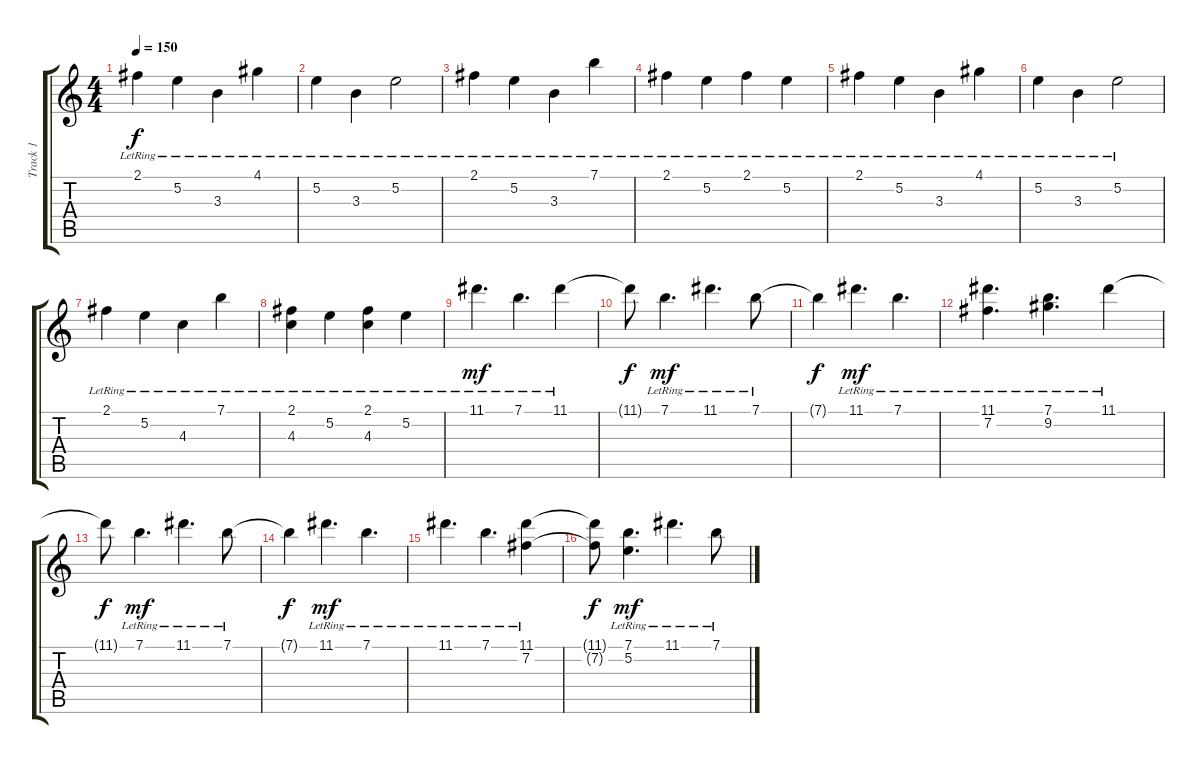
\track ("Track 1" "Track 1") {instrument electricguitarjazz}
\staff {score tabs}
\tuning (E4 B3 Ab3 E3 B2 E2) {hide}
\ts (4 4)
\tempo 150
\clef g2
\ks c
2.1{lr}.4{dy f} 5.2{lr}.4 3.3{lr}.4 4.1{lr}.4 |
5.2{lr}.4 3.3{lr}.4 5.2{lr}.2 |
2.1{lr}.4 5.2{lr}.4 3.3{lr}.4 7.1{lr}.4 |
2.1{lr}.4 5.2{lr}.4 2.1{lr}.4 5.2{lr}.4 |
2.1{lr}.4 5.2{lr}.4 3.3{lr}.4 4.1{lr}.4 |
5.2{lr}.4 3.3{lr}.4 5.2{lr}.2 |
2.1{lr}.4 5.2{lr}.4 4.3{lr}.4 7.1{lr}.4 |
(2.1{lr} 4.3).4 5.2{lr}.4 (2.1{lr} 4.3).4 5.2{lr}.4 |
11.1{lr}.4{d dy mf} 7.1{lr}.4{d} 11.1{lr}.4 |
11.1{t}.8{dy f} 7.1{lr}.4{d dy mf} 11.1{lr}.4{d} 7.1{lr}.8 |
7.1{t}.4{dy f} 11.1{lr}.4{d dy mf} 7.1{lr}.4{d} |
(11.1{lr} 7.2{lr}).4{d} (7.1{lr} 9.2{lr}).4{d} 11.1{lr}.4 |
11.1{t}.8{dy f} 7.1{lr}.4{d dy mf} 11.1{lr}.4{d} 7.1{lr}.8 |
7.1{t}.4{dy f} 11.1{lr}.4{d dy mf} 7.1{lr}.4{d} |
11.1{lr}.4{d} 7.1{lr}.4{d} (11.1{lr} 7.2{lr}).4 |
(11.1{t} 7.2{t}).8{dy f} (7.1{lr} 5.2{lr}).4{d dy mf} 11.1{lr}.4{d} 7.1{lr}.8
